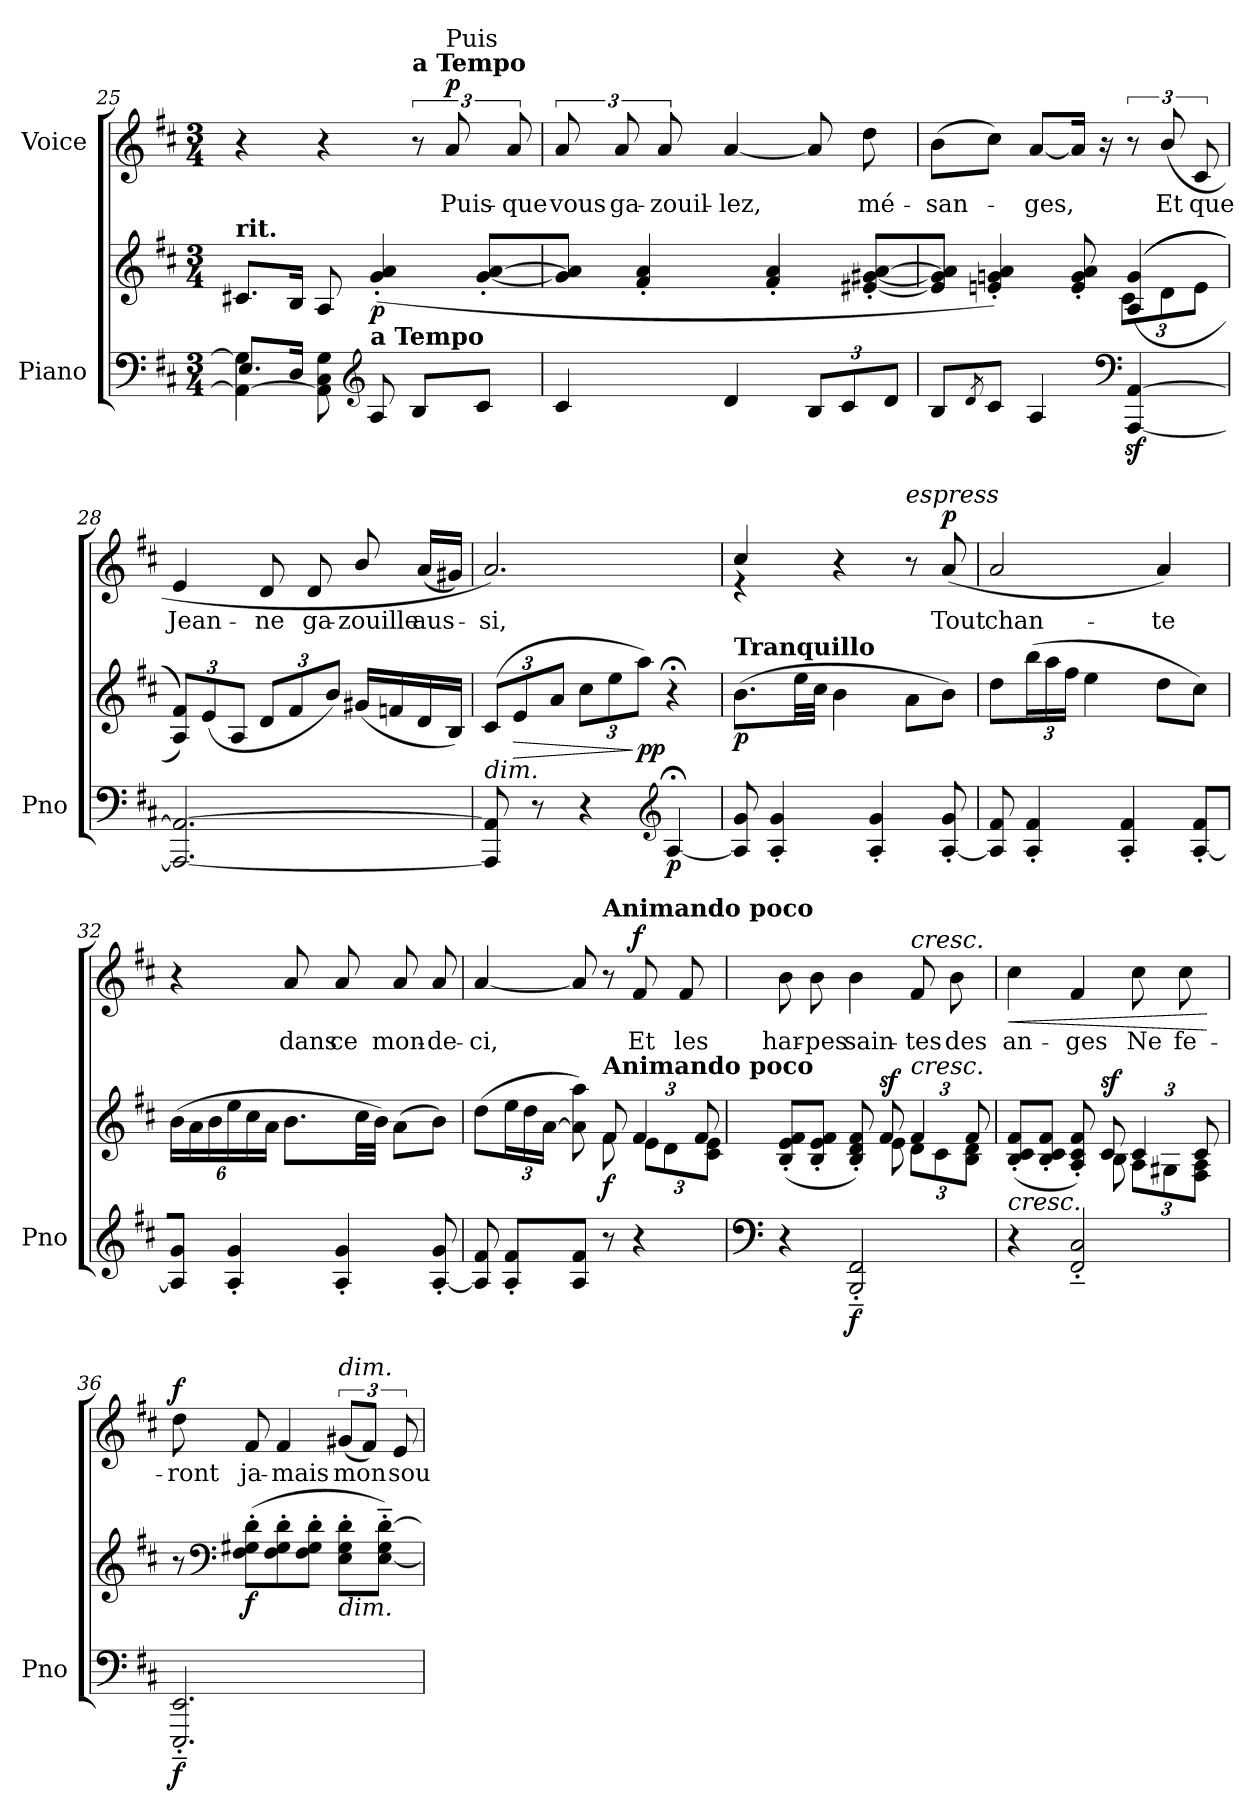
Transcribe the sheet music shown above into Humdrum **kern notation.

**kern	**kern	**dynam	**kern	**text	**dynam
*part2	*part2	*part2	*part1	*part1	*part1
*staff3	*staff2	*staff2/3	*staff1	*staff1	*staff1
*I"Piano	*	*	*I"Voice	*	*
*I'Pno	*	*	*	*	*
*clefF4	*clefG2	*	*clefG2	*	*
*k[f#c#]	*k[f#c#]	*	*k[f#c#]	*	*
*M3/4	*M3/4	*	*M3/4	*	*
=25	=25	=25	=25	=25	=25
*^	*	*	*	*	*
!	!	!LO:TX:a:B:t=rit.	!	!	!	!
4AA\_ 4G\]	8.E/L	8.c#X/L	.	4r	.	.
.	16D/Jk	16B/Jk	.	.	.	.
8AA\] 8C#\ 8G\	2ryy	8A/	.	4r	.	.
*clefG2	*	*	*	*	*	*
!LO:TX:a:B:t=a Tempo	!	!	!	!	!	!
!	!	!	!LO:DY:b	!	!	!
8A/	.	(4g/'> 4a/'>	p	.	.	.
!	!	!	!	!LO:TX:a:B:t=a Tempo	!	!
8B/L	.	.	.	12r	.	.
!	!	!	!	!LO:TX:a:t=Puis	!	!
!	!	!	!	!	!	!LO:DY:a
.	.	.	.	12a/	Puis-	p
8c#/J	.	[8g/'> [8a/'>L	.	.	.	.
.	.	.	.	12a/	-que	.
*v	*v	*	*	*	*	*
=26	=26	=26	=26	=26	=26
4c#/	8g/] 8a/]J	.	12a/	vous	.
.	.	.	12a/	ga-	.
.	4f#/'> 4a/'>	.	.	.	.
.	.	.	12a/	-zouil-	.
4d/	.	.	[4a/	-lez,	.
.	4f#/'> 4a/'>	.	.	.	.
*Xbrackettup	*	*	*	*	*
12B/L	.	.	8a/]	.	.
12c#/	.	.	.	.	.
.	[8e#X/'> [8g#X/'> [8a/'>L	.	8dd\	mé-	.
12d/J	.	.	.	.	.
=27	=27	=27	=27	=27	=27
*	*^	*	*	*	*
8B/L	8e#/] 8g#/] 8a/]J	2ryy	.	(8b\L	-san-	.
8qd/	.	.	.	.	.	.
8c#/J	4en/'> 4gn/'> 4a/'>)	.	.	8cc#\J)	.	.
4A/	.	.	.	[<8a/L	-ges,	.
.	8e/'> 8g/'> 8a/'>	.	.	16a/Jk]	.	.
.	.	.	.	16r	.	.
*clefF4	*	*	*	*	*	*
*	*	*Xbrackettup	*	*	*	*
[4AAA/z< [4AA/z<	((>(<4A/ 4g/	12c#\L	.	12r	.	.
.	.	12d\	.	(12b/	Et	.
.	.	12e\J	.	12c#/	que	.
*	*v	*v	*	*	*	*
=28	=28	=28	=28	=28	=28
2.AAA/_ 2.AA/_	12A/ 12f#/L)))	.	4e/	Jean-	.
.	(12e/	.	.	.	.
.	12A/J	.	.	.	.
.	12d/L	.	8d/	-ne	.
.	12f#/	.	.	.	.
.	.	.	8d/	ga-	.
.	12b/J)	.	.	.	.
.	(16g#X/LL	.	8b/	-zouille	.
.	16fn/	.	.	.	.
.	16d/	.	(<16a/LL	aus-	.
.	16B/JJ)	.	16g#X/JJ)	.	.
=29	=29	=29	=29	=29	=29
!	!LO:TX:b:i:t=dim.	!	!	!	!
8AAA/] 8AA/]	(12c#/L	.	2.a/)	-si,	.
!	!	!LO:HP:b	!	!	!
.	12e/	>	.	.	.
8r	.	.	.	.	.
.	12a/J	.	.	.	.
*	*brackettup	*	*	*	*
4r	12cc#\L	.	.	.	.
.	12ee\	.	.	.	.
!	!	!LO:DY:n=1:b	!	!	!
.	12aa\J)	] pp	.	.	.
*clefG2	*	*	*	*	*
!	!	!LO:DY:n=2:b=2	!	!	!
[4A;</	4r;<	p	.	.	.
=30	=30	=30	=30	=30	=30
!	!LO:TX:a:B:t=Tranquillo	!	!	!	!
!	!	!LO:DY:b	!LO:N:head=open	!	!
*	*	*	*^	*	*
8A/] 8g/	(8.b\L	p	4cc#	4r	.	.
4A/' 4g/'	.	.	.	.	.	.
.	32ee\LL	.	.	.	.	.
.	32cc#\JJJ	.	.	.	.	.
.	4b\	.	4r	2ryy	.	.
4A/' 4g/'	.	.	.	.	.	.
!	!	!	!LO:TX:a:i:t=espress	!	!	!
.	8a\L	.	8r	.	.	.
!	!	!	!	!	!	!LO:DY:a
[8A/'< 8g/'<	8b\J)	.	(>8a/	.	Tout	p
*	*	*	*v	*v	*	*
=31	=31	=31	=31	=31	=31
8A/] 8f#/	8dd\L	.	2a/	chan-	.
4A/' 4f#/'	(24bb\L	.	.	.	.
.	24aa\	.	.	.	.
.	24ff#\JJ	.	.	.	.
.	4ee\	.	.	.	.
4A/' 4f#/'	.	.	.	.	.
.	8dd\L	.	4a/)	-te	.
[8A/' 8f#/'L	8cc#\J)	.	.	.	.
=32	=32	=32	=32	=32	=32
8A/] 8g/J	(24b\LL	.	4r	.	.
.	24a\	.	.	.	.
.	24b\	.	.	.	.
4A/' 4g/'	24ee\	.	.	.	.
.	24cc#\	.	.	.	.
.	24a\JJ	.	.	.	.
.	8.b\L	.	8a/	dans	.
4A/' 4g/'	.	.	8a/	ce	.
.	32cc#\LL	.	.	.	.
.	32b\JJJ)	.	.	.	.
.	(>8a\L	.	8a/	mon-	.
[8A/' 8g/'	8b\J)	.	8a/	-de-	.
=33	=33	=33	=33	=33	=33
*	*^	*	*	*	*
8A/] 8f#/	(8dd\L	4.ryy	.	[4a/	-ci,	.
8A/' 8f#/'L	24ee\L	.	.	.	.	.
.	24dd\	.	.	.	.	.
.	[<24a\JJ	.	.	.	.	.
8A/ 8f#/J	8a\] 8aa\)	.	.	8a/]	.	.
!	!	!	!	!LO:TX:a:B:t=Animando poco	!	!
!	!LO:TX:a:B:t=Animando poco	!	!	!	!	!
!	!	!	!LO:DY:b	!	!	!
8r	8f#/	8f#\	f	8r	.	.
*	*Xbrackettup	*	*	*	*	*
!	!	!	!	!	!	!LO:DY:a
4r	6f#/	12e\L	.	8f#/	Et	f
.	.	12d\	.	.	.	.
.	.	.	.	8f#/	les	.
.	12f#/	12c#\ 12e\J	.	.	.	.
=34	=34	=34	=34	=34	=34	=34
*clefF4	*	*	*	*	*	*
4r	(8B/' 8e/' 8f#/'L	4.ryy	.	8b\	har-	.
.	8B/' 8e/' 8f#/'J	.	.	8b\	-pes	.
!	!	!	!LO:DY:b=2	!	!	!
2BBB/'~ 2FF#/'~	8B/' 8d/' 8f#/')	.	f	4b\	sain-	.
!	!	!	!LO:DY:a	!	!	!
.	8f#/	8e\	sf	.	.	.
!	!	!	!	!LO:TX:a:i:t=cresc.	!	!
!	!LO:TX:a:i:t=cresc.	!	!	!	!	!
.	6f#/	12d\L	.	8f#/	-tes	.
.	.	12c#\	.	.	.	.
.	.	.	.	8b\	des	.
.	12f#/	12B\ 12d\J	.	.	.	.
=35	=35	=35	=35	=35	=35	=35
!	!	!	!LO:HP:b	!	!	!LO:HP:b
4r	(8B/' 8c#/' 8f#/'L	4.ryy	<	4cc#\	an-	<
.	8B/' 8c#/' 8f#/'J	.	.	.	.	.
2FF#/'~ 2C#/'~	8A/' 8c#/' 8f#/')	.	.	4f#/	-ges	.
!	!	!	!LO:DY:a	!	!	!
.	8c#/	8B\	sf	.	.	.
.	6c#/	12A\L	.	8cc#\	Ne	.
.	.	12G#X\	.	.	.	.
.	.	.	.	8cc#\	fe-	.
.	12c#/	12F#\ 12A\J	.	.	.	.
*	*v	*v	*	*	*	*
.	.	[	.	.	[
=36	=36	=36	=36	=36	=36
!	!	!LO:DY:b=2	!	!	!LO:DY:a
2.EEE/'~ 2.EE/'~	8r	f	8dd\	-ront	f
*	*clefF4	*	*	*	*
!	!	!LO:DY:b	!	!	!
.	(8F#\' 8G#X\' 8d\'L	f	8f#/	ja-	.
.	8F#\' 8G#\' 8d\'	.	4f#/	-mais	.
.	8F#\' 8G#\' 8d\'J	.	.	.	.
!	!	!	!LO:TX:a:i:t=dim.	!	!
!	!LO:TX:b:i:t=dim.	!	!	!	!
.	8E\' 8G#\' 8d\'L	.	(12g#X/L	mon	.
.	.	.	12f#/J)	.	.
.	[8E\'~ 8G#\'~ [>8d\'~J)	.	.	.	.
.	.	.	12e/	sou-	.
=	=	=	=	=	=
*-	*-	*-	*-	*-	*-
